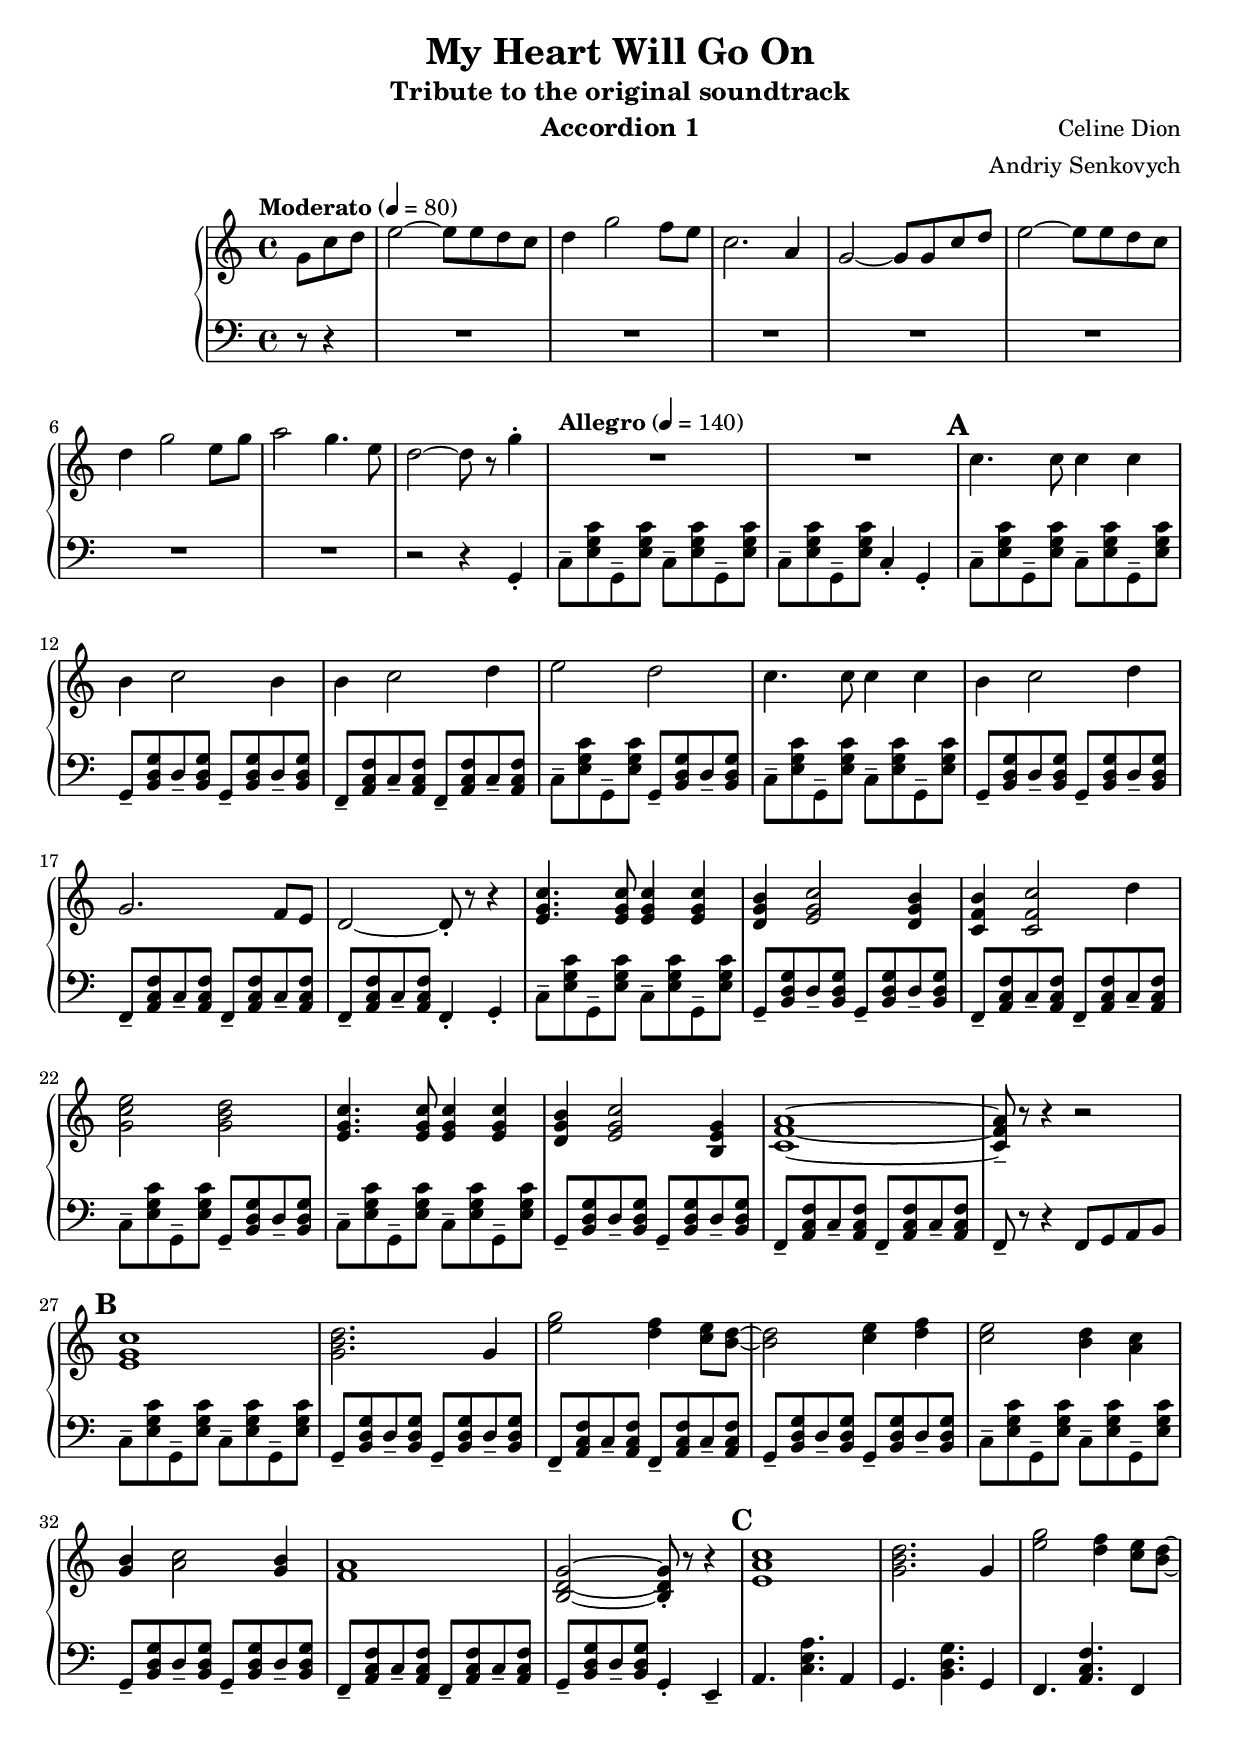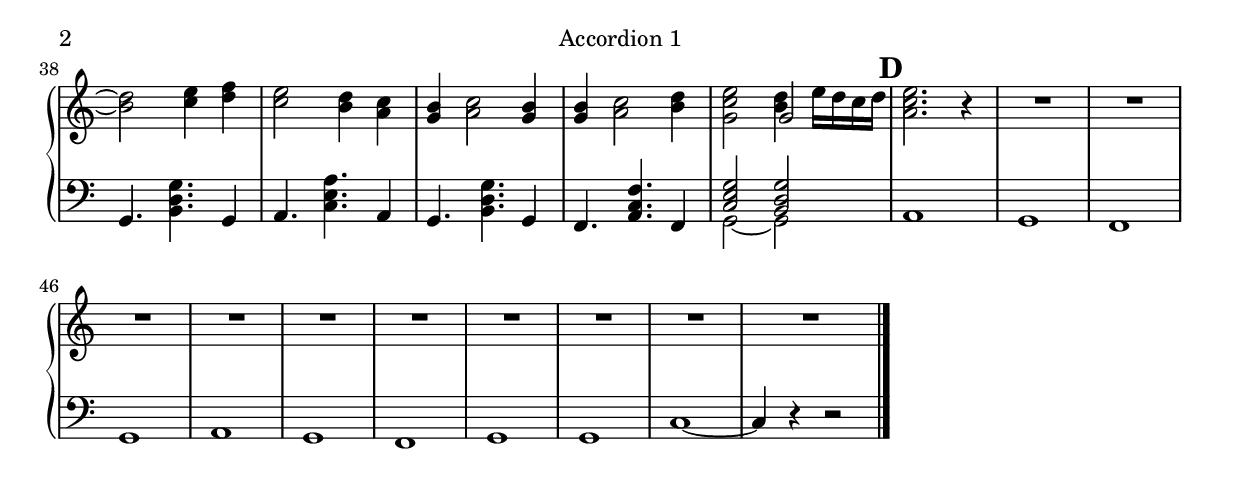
\version "2.10.0"
\include "deutsch.ly"
\header {
	composer = "Celine Dion"
	subtitle = "Tribute to the original soundtrack"
	title = "My Heart Will Go On"
	subsubtitle = ""
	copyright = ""
	arranger = "Andriy Senkovych"
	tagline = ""
}

\include "src/settings.ly"
accordionOne = \relative a' {
  \defaultKey
  \defaultTime
  \aTempo

  \partial 4. g8 c d
  e2~ e8 e d c
  d4 g2 f8 e
  c2. a4
  g2~ g8 g c d
  e2~ e8 e d c
  d4 g2 e8 g
  a2 g4. e8
  d2~ d8 r8 g4-.

  \bTempo

  R1*2

  \tag #'part {\mark \default}

  c,4. c8 c4 c4
  h4 c2 h4
  h4 c2 d4
  e2 d2

  c4. c8 c4 c4
  h4 c2 d4
  g,2. f8 e
  d2~ d8-. r8 r4

  <e g c>4. <e g c>8 <e g c>4 <e g c>4
  <d g h>4 <e g c>2 <d g h>4
  <c f h>4 <c f c'>2 d'4
  <g, c e>2 <g h d>2

  <e g c>4. <e g c>8 <e g c>4 <e g c>4
  <d g h>4 <e g c>2 <h e g>4
  <c f a>1~
  <c f a>8-- r8 r4 r2

  \tag #'part {\mark \default}

  <e g c>1
  <g h d>2. g4
  <e' g>2 <d f>4 <c e>8 <h d>8~
  <h d>2 <c e>4 <d f>4

  <c e>2 <h d>4 <a c>4
  <g h>4 <a c>2 <g h>4
  <f a>1
  <h, d g>2~ <h d g>8-. r8 r4

  \tag #'part {\mark \default}

  <e a c>1
  <g h d>2. g4
  <e' g>2 <d f>4 <c e>8 <h d>8~
  <h d>2 <c e>4 <d f>4

  <c e>2 <h d>4 <a c>4
  <g h>4 <a c>2 <g h>4
  <g h>4 <a c>2 <h d>4
  <g c e>2 << { g2 }    \\ { <h d>4 e16 d c d }  >>

  \tag #'part {\mark \default}

  <a c e>2. r4

  R1*10

  \bar "|."
}

accordionBass = \relative c {
  \defaultKey
  \defaultTime
  \clef bass
  \aTempo
  \partial 4. r8 r4
  R1*7
  r2 r4 g4-.

  \bTempo

  c8-- <e g c>8 g,8-- <e' g c>8 c8-- <e g c>8 g,8-- <e' g c>8
  c8-- <e g c>8 g,8-- <e' g c>8 c4-. g4-.

  \mark \default

  c8--  <e g c>8 g,8-- <e' g c>8 c8-- <e g c>8 g,8-- <e' g c>8
  g,8-- <h d g>8 d8--  <h  d g>8 g8-- <h d g>8 d8--  <h  d g>8
  f8--  <a c f>8 c8--  <a  c f>8 f8-- <a c f>8 c8--  <a  c f>8 
  c8--  <e g c>8 g,8-- <e' g c>8 g,8-- <h d g>8 d8--  <h  d g>8

  c8--  <e g c>8 g,8-- <e' g c>8 c8-- <e g c>8 g,8-- <e' g c>8
  g,8-- <h d g>8 d8--  <h  d g>8 g8-- <h d g>8 d8--  <h  d g>8
  f8--  <a c f>8 c8--  <a  c f>8 f8-- <a c f>8 c8--  <a  c f>8 
  f8--  <a c f>8 c8--  <a  c f>8 f4-. g4-.

  c8--  <e g c>8 g,8-- <e' g c>8 c8-- <e g c>8 g,8-- <e' g c>8
  g,8-- <h d g>8 d8--  <h  d g>8 g8-- <h d g>8 d8--  <h  d g>8
  f8--  <a c f>8 c8--  <a  c f>8 f8-- <a c f>8 c8--  <a  c f>8 
  c8--  <e g c>8 g,8-- <e' g c>8 g,8-- <h d g>8 d8--  <h  d g>8

  c8--  <e g c>8 g,8-- <e' g c>8 c8-- <e g c>8 g,8-- <e' g c>8
  g,8-- <h d g>8 d8--  <h  d g>8 g8-- <h d g>8 d8--  <h  d g>8
  f8--  <a c f>8 c8--  <a  c f>8 f8-- <a c f>8 c8--  <a  c f>8 
  f8--  r8 r4 f8 g a h

  \mark \default

  c8--  <e g c>8 g,8-- <e' g c>8 c8-- <e g c>8 g,8-- <e' g c>8
  g,8-- <h d g>8 d8--  <h  d g>8 g8-- <h d g>8 d8--  <h  d g>8
  f8--  <a c f>8 c8--  <a  c f>8 f8-- <a c f>8 c8--  <a  c f>8 
  g8--  <h d g>8 d8--  <h  d g>8 g8-- <h d g>8 d8--  <h  d g>8

  c8--  <e g c>8 g,8-- <e' g c>8 c8-- <e g c>8 g,8-- <e' g c>8
  g,8-- <h d g>8 d8--  <h  d g>8 g8-- <h d g>8 d8--  <h  d g>8
  f8--  <a c f>8 c8--  <a  c f>8 f8-- <a c f>8 c8--  <a  c f>8 
  g8--  <h d g>8 d8--  <h  d g>8 g4-. e4--

  a4. <c e a>4. a4
  g4. <h d g>4. g4
  f4. <a c f>4. f4
  g4. <h d g>4. g4

  a4. <c e a>4. a4
  g4. <h d g>4. g4
  f4. <a c f>4. f4
  << {<c' e g>2 <h d g>2} \\ {g2~ g2} >>

  a1
  g1
  f1
  g1

  a1
  g1
  f1
  g1
  g1
  c1~
  c4 r4 r2

  \bar "|."
}



\header {
    instrument = "Accordion 1"
}

\score {
  \new Score {
  \set Score.markFormatter = #format-mark-box-numbers
  <<
    \new PianoStaff <<
      \set PianoStaff.midiInstrument = "accordion"
      \removeWithTag #'score \accordionOne
      \removeWithTag #'score \accordionBass
    >>
  >>
  }
  \layout {
    \include "src/layout.ly"
  }
  \midi{}
}
\paper {
  indent = 25
}
